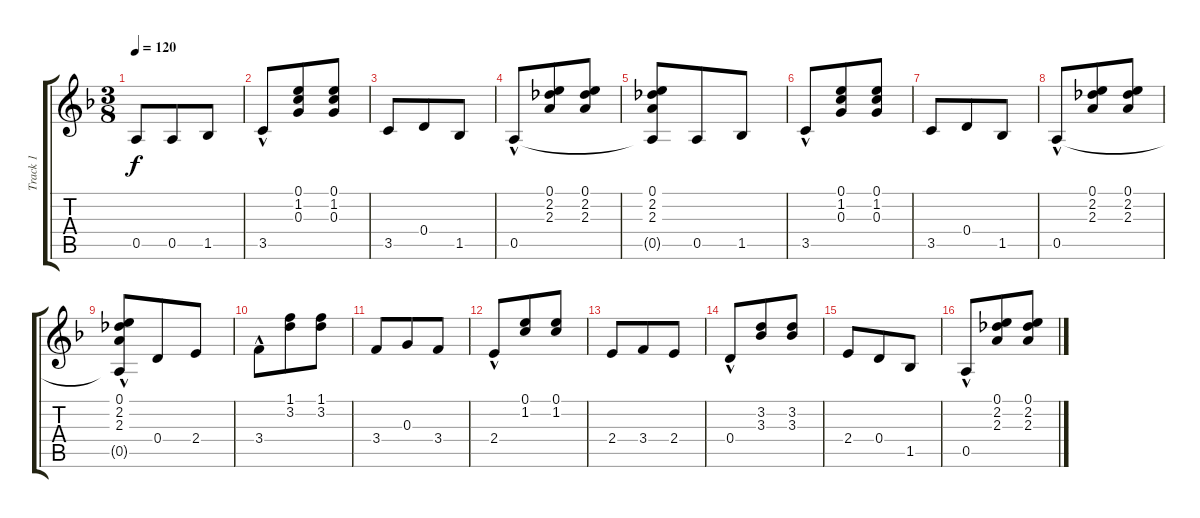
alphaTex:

\track ("Track 1" "Track 1") {instrument acousticguitarnylon}
\staff {score tabs}
\tuning (E4 B3 G3 D3 A2 E2) {hide}
\ts (3 8)
\tempo 120
\clef g2
\ks f
0.5.8{dy f} 0.5.8 1.5.8 |
3.5{hac}.8 (0.1 1.2 0.3).8 (0.1 1.2 0.3).8 |
3.5.8 0.4.8 1.5.8 |
0.5{hac}.8 (0.1 2.2 2.3).8 (0.1 2.2 2.3).8 |
(0.1 2.2 2.3 0.5{t}).8 0.5.8 1.5.8 |
3.5{hac}.8 (0.1 1.2 0.3).8 (0.1 1.2 0.3).8 |
3.5.8 0.4.8 1.5.8 |
0.5{hac}.8 (0.1 2.2 2.3).8 (0.1 2.2 2.3).8 |
(0.1 2.2 2.3 0.5{hac t}).8 0.4.8 2.4.8 |
3.4{hac}.8 (1.1 3.2).8 (1.1 3.2).8 |
3.4.8 0.3.8 3.4.8 |
2.4{hac}.8 (0.1 1.2).8 (0.1 1.2).8 |
2.4.8 3.4.8 2.4.8 |
0.4{hac}.8 (3.2 3.3).8 (3.2 3.3).8 |
2.4.8 0.4.8 1.5.8 |
0.5{hac}.8 (0.1 2.2 2.3).8 (0.1 2.2 2.3).8
